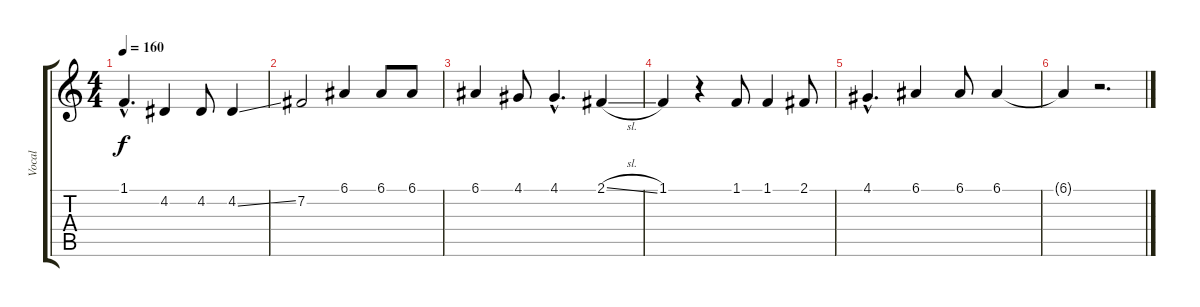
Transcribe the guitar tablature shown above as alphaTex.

\track ("Vocal" "Vocal") {instrument pad7halo}
\staff {score tabs}
\tuning (E4 B3 G3 D3 A2 E2) {hide}
\ts (4 4)
\tempo 160
\clef g2
\ks c
1.1{hac}.4{d dy f} 4.2.4 4.2.8 4.2{ss}.4 |
7.2.2 6.1.4 6.1.8 6.1.8 |
6.1.4 4.1.8 4.1{hac}.4{d} 2.1{sl}.4 |
1.1.4 r.4 1.1.8 1.1.4 2.1.8 |
4.1{hac}.4{d} 6.1.4 6.1.8 6.1.4 |
6.1{t}.4 r.2{d}
